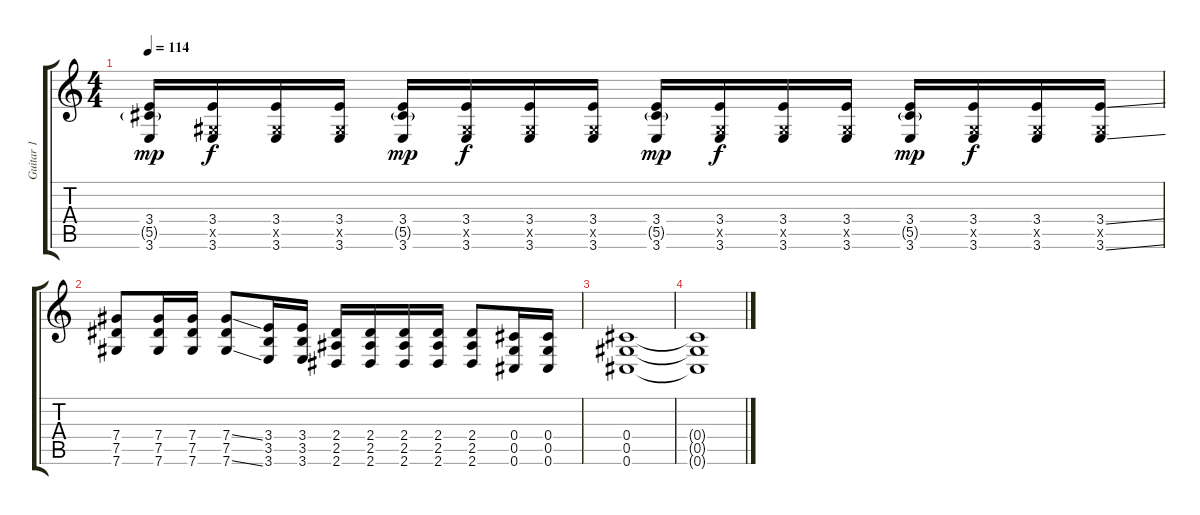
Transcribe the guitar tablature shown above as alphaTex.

\track ("Guitar 1" "Guitar 1") {instrument overdrivenguitar}
\staff {score tabs}
\tuning (Eb4 Bb3 Gb3 Db3 Ab2 Db2) {hide}
\ts (4 4)
\tempo 114
\clef g2
\ks c
(3.4 5.5{g} 3.6).16{dy mp} (3.4 0.5{x} 3.6).16{dy f} (3.4 0.5{x} 3.6).16 (3.4 0.5{x} 3.6).16 (3.4 5.5{g} 3.6).16{dy mp} (3.4 0.5{x} 3.6).16{dy f} (3.4 0.5{x} 3.6).16 (3.4 0.5{x} 3.6).16 (3.4 5.5{g} 3.6).16{dy mp} (3.4 0.5{x} 3.6).16{dy f} (3.4 0.5{x} 3.6).16 (3.4 0.5{x} 3.6).16 (3.4 5.5{g} 3.6).16{dy mp} (3.4 0.5{x} 3.6).16{dy f} (3.4 0.5{x} 3.6).16 (3.4{ss} 0.5{x} 3.6{ss}).16 |
(7.4 7.5 7.6).8 (7.4 7.5 7.6).16 (7.4 7.5 7.6).16 (7.4{ss} 7.5 7.6{ss}).8 (3.4 3.5 3.6).16 (3.4 3.5 3.6).16 (2.4 2.5 2.6).16 (2.4 2.5 2.6).16 (2.4 2.5 2.6).16 (2.4 2.5 2.6).16 (2.4 2.5 2.6).8 (0.4 0.5 0.6).16 (0.4 0.5 0.6).16 |
(0.4 0.5 0.6).1 |
(0.4{t} 0.5{t} 0.6{t}).1
